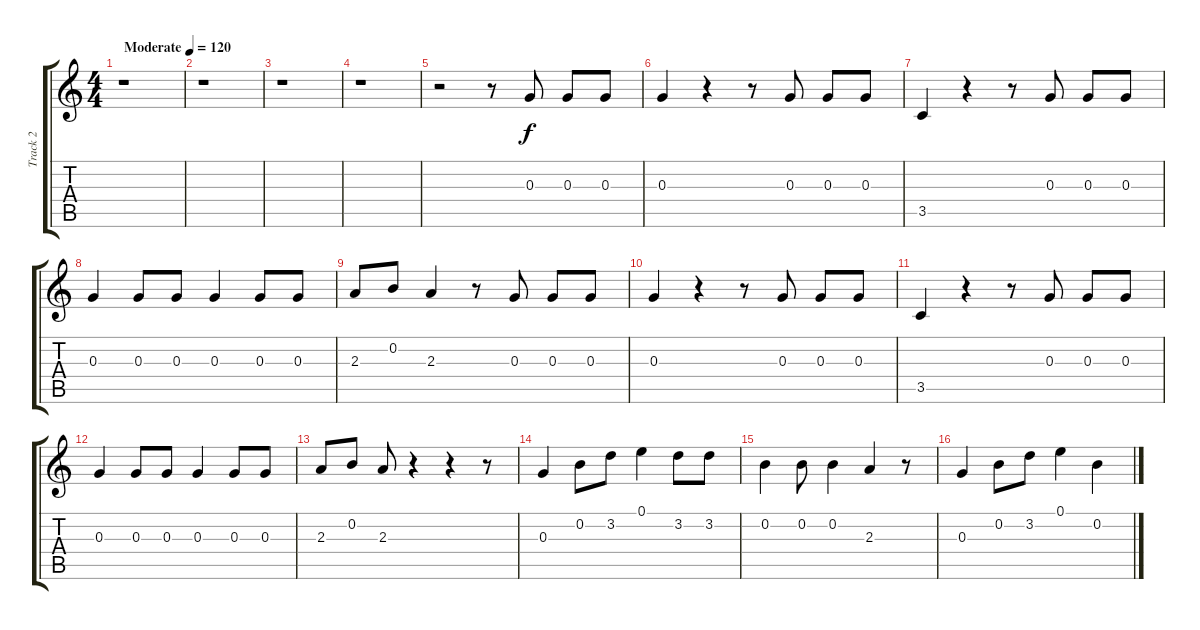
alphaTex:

\track ("Track 2" "Track 2") {instrument acousticguitarsteel}
\staff {score tabs}
\tuning (E4 B3 G3 D3 A2 E2) {hide}
\ts (4 4)
\tempo (120 "Moderate")
\clef g2
\ks c
r.1{dy f instrument acousticguitarsteel} |
r.1 |
r.1 |
r.1 |
r.2 r.8 0.3.8 0.3.8 0.3.8 |
0.3.4 r.4 r.8 0.3.8 0.3.8 0.3.8 |
3.5.4 r.4 r.8 0.3.8 0.3.8 0.3.8 |
0.3.4 0.3.8 0.3.8 0.3.4 0.3.8 0.3.8 |
2.3.8 0.2.8 2.3.4 r.8 0.3.8 0.3.8 0.3.8 |
0.3.4 r.4 r.8 0.3.8 0.3.8 0.3.8 |
3.5.4 r.4 r.8 0.3.8 0.3.8 0.3.8 |
0.3.4 0.3.8 0.3.8 0.3.4 0.3.8 0.3.8 |
2.3.8 0.2.8 2.3.8 r.4 r.4 r.8 |
0.3.4 0.2.8 3.2.8 0.1.4 3.2.8 3.2.8 |
0.2.4 0.2.8 0.2.4 2.3.4 r.8 |
0.3.4 0.2.8 3.2.8 0.1.4 0.2.4
